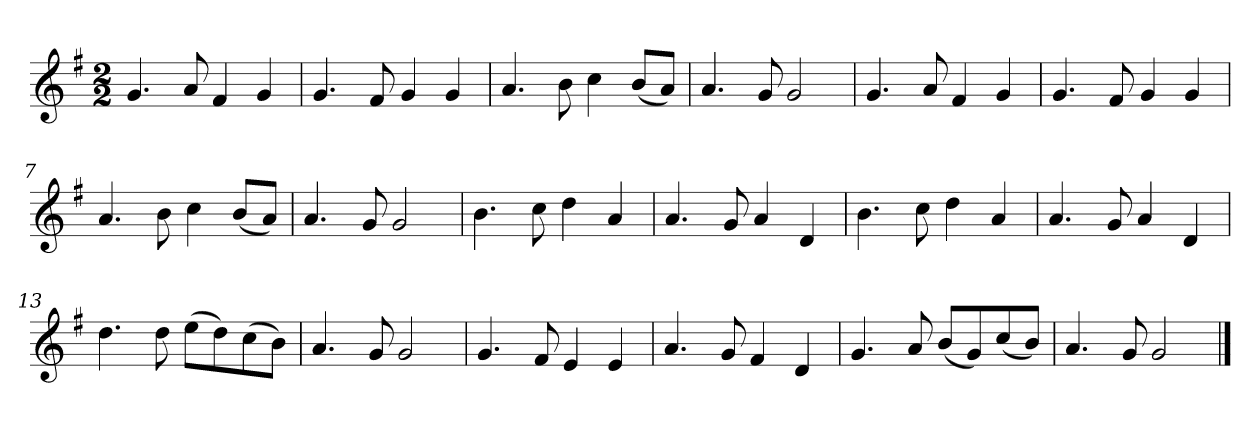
**kern
*part1
*staff1
*k[f#]
*M2/2
*MM120
=1
4.g
8a
4f#
4g
=2
4.g
8f#
4g
4g
=3
4.a
8b
4cc
(8bL
8aJ)
=4
4.a
8g
2g
=5
4.g
8a
4f#
4g
=6
4.g
8f#
4g
4g
=7
4.a
8b
4cc
(8bL
8aJ)
=8
4.a
8g
2g
=9
4.b
8cc
4dd
4a
=10
4.a
8g
4a
4d
=11
4.b
8cc
4dd
4a
=12
4.a
8g
4a
4d
=13
4.dd
8dd
(8eeL
8dd)
(8cc
8bJ)
=14
4.a
8g
2g
=15
4.g
8f#
4e
4e
=16
4.a
8g
4f#
4d
=17
4.g
8a
(8bL
8g)
(8cc
8bJ)
=18
4.a
8g
2g
==
*-
